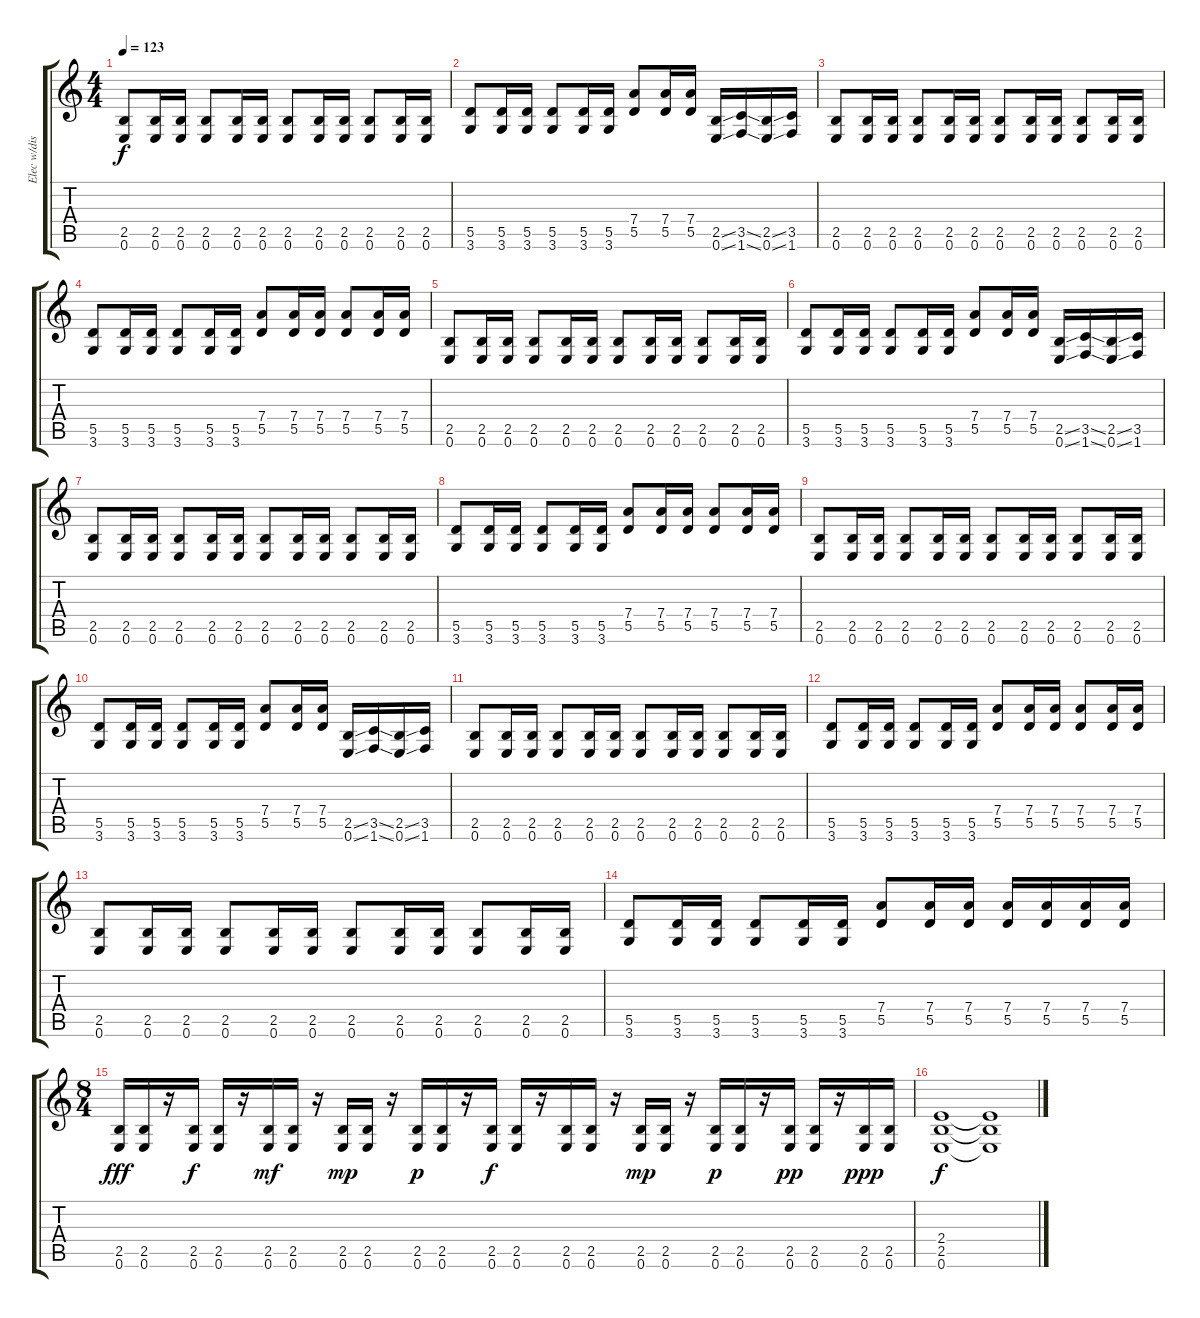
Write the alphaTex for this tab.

\track ("Elec w/dist " "Elec w/dis") {instrument distortionguitar}
\staff {score tabs}
\tuning (E4 B3 G3 D3 A2 E2) {hide}
\ts (4 4)
\tempo 123
\clef g2
\ks c
(2.5 0.6).8{dy f} (2.5 0.6).16 (2.5 0.6).16 (2.5 0.6).8 (2.5 0.6).16 (2.5 0.6).16 (2.5 0.6).8 (2.5 0.6).16 (2.5 0.6).16 (2.5 0.6).8 (2.5 0.6).16 (2.5 0.6).16 |
(5.5 3.6).8 (5.5 3.6).16 (5.5 3.6).16 (5.5 3.6).8 (5.5 3.6).16 (5.5 3.6).16 (7.4 5.5).8 (7.4 5.5).16 (7.4 5.5).16 (2.5{ss} 0.6{ss}).16 (3.5{ss} 1.6{ss}).16 (2.5{ss} 0.6{ss}).16 (3.5 1.6).16 |
(2.5 0.6).8 (2.5 0.6).16 (2.5 0.6).16 (2.5 0.6).8 (2.5 0.6).16 (2.5 0.6).16 (2.5 0.6).8 (2.5 0.6).16 (2.5 0.6).16 (2.5 0.6).8 (2.5 0.6).16 (2.5 0.6).16 |
(5.5 3.6).8 (5.5 3.6).16 (5.5 3.6).16 (5.5 3.6).8 (5.5 3.6).16 (5.5 3.6).16 (7.4 5.5).8 (7.4 5.5).16 (7.4 5.5).16 (7.4 5.5).8 (7.4 5.5).16 (7.4 5.5).16 |
(2.5 0.6).8 (2.5 0.6).16 (2.5 0.6).16 (2.5 0.6).8 (2.5 0.6).16 (2.5 0.6).16 (2.5 0.6).8 (2.5 0.6).16 (2.5 0.6).16 (2.5 0.6).8 (2.5 0.6).16 (2.5 0.6).16 |
(5.5 3.6).8 (5.5 3.6).16 (5.5 3.6).16 (5.5 3.6).8 (5.5 3.6).16 (5.5 3.6).16 (7.4 5.5).8 (7.4 5.5).16 (7.4 5.5).16 (2.5{ss} 0.6{ss}).16 (3.5{ss} 1.6{ss}).16 (2.5{ss} 0.6{ss}).16 (3.5 1.6).16 |
(2.5 0.6).8 (2.5 0.6).16 (2.5 0.6).16 (2.5 0.6).8 (2.5 0.6).16 (2.5 0.6).16 (2.5 0.6).8 (2.5 0.6).16 (2.5 0.6).16 (2.5 0.6).8 (2.5 0.6).16 (2.5 0.6).16 |
(5.5 3.6).8 (5.5 3.6).16 (5.5 3.6).16 (5.5 3.6).8 (5.5 3.6).16 (5.5 3.6).16 (7.4 5.5).8 (7.4 5.5).16 (7.4 5.5).16 (7.4 5.5).8 (7.4 5.5).16 (7.4 5.5).16 |
(2.5 0.6).8 (2.5 0.6).16 (2.5 0.6).16 (2.5 0.6).8 (2.5 0.6).16 (2.5 0.6).16 (2.5 0.6).8 (2.5 0.6).16 (2.5 0.6).16 (2.5 0.6).8 (2.5 0.6).16 (2.5 0.6).16 |
(5.5 3.6).8 (5.5 3.6).16 (5.5 3.6).16 (5.5 3.6).8 (5.5 3.6).16 (5.5 3.6).16 (7.4 5.5).8 (7.4 5.5).16 (7.4 5.5).16 (2.5{ss} 0.6{ss}).16 (3.5{ss} 1.6{ss}).16 (2.5{ss} 0.6{ss}).16 (3.5 1.6).16 |
(2.5 0.6).8 (2.5 0.6).16 (2.5 0.6).16 (2.5 0.6).8 (2.5 0.6).16 (2.5 0.6).16 (2.5 0.6).8 (2.5 0.6).16 (2.5 0.6).16 (2.5 0.6).8 (2.5 0.6).16 (2.5 0.6).16 |
(5.5 3.6).8 (5.5 3.6).16 (5.5 3.6).16 (5.5 3.6).8 (5.5 3.6).16 (5.5 3.6).16 (7.4 5.5).8 (7.4 5.5).16 (7.4 5.5).16 (7.4 5.5).8 (7.4 5.5).16 (7.4 5.5).16 |
(2.5 0.6).8 (2.5 0.6).16 (2.5 0.6).16 (2.5 0.6).8 (2.5 0.6).16 (2.5 0.6).16 (2.5 0.6).8 (2.5 0.6).16 (2.5 0.6).16 (2.5 0.6).8 (2.5 0.6).16 (2.5 0.6).16 |
(5.5 3.6).8 (5.5 3.6).16 (5.5 3.6).16 (5.5 3.6).8 (5.5 3.6).16 (5.5 3.6).16 (7.4 5.5).8 (7.4 5.5).16 (7.4 5.5).16 (7.4 5.5).16 (7.4 5.5).16 (7.4 5.5).16 (7.4 5.5).16 |
\ts (8 4)
(2.5 0.6).16{dy fff} (2.5 0.6).16 r.16 (2.5 0.6).16{dy f volume 11} (2.5 0.6).16 r.16 (2.5 0.6).16{dy mf} (2.5 0.6).16 r.16 (2.5 0.6).16{dy mp} (2.5 0.6).16 r.16 (2.5 0.6).16{dy p} (2.5 0.6).16 r.16 (2.5 0.6).16{dy f volume 8} (2.5 0.6).16 r.16 (2.5 0.6).16 (2.5 0.6).16 r.16 (2.5 0.6).16{dy mp} (2.5 0.6).16 r.16 (2.5 0.6).16{dy p} (2.5 0.6).16 r.16 (2.5 0.6).16{dy pp} (2.5 0.6).16 r.16 (2.5 0.6).16{dy ppp} (2.5 0.6).16 |
(2.4 2.5 0.6).1{dy f} (2.4{t} 2.5{t} 0.6{t}).1
